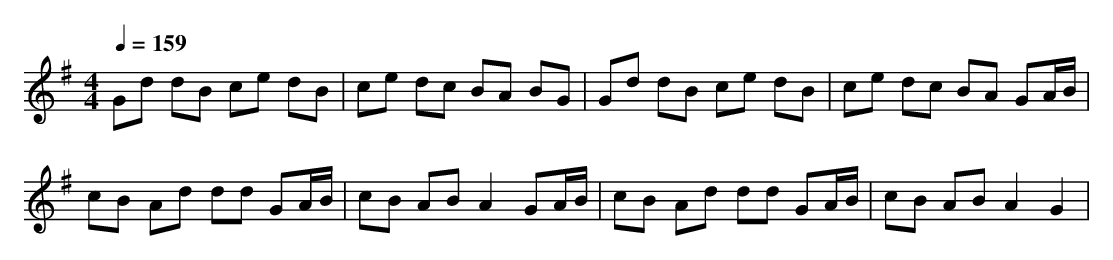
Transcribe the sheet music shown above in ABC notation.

X:1
T:
M: 4/4
L: 1/8
Q:1/4=159
K:G % 1 sharps
Gd dB ce dB|ce dc BA BG|Gd dB ce dB|ce dc BA GA/2B/2|
cB Ad dd GA/2B/2|cB AB A2 GA/2B/2|cB Ad dd GA/2B/2|cB AB A2 G2|
